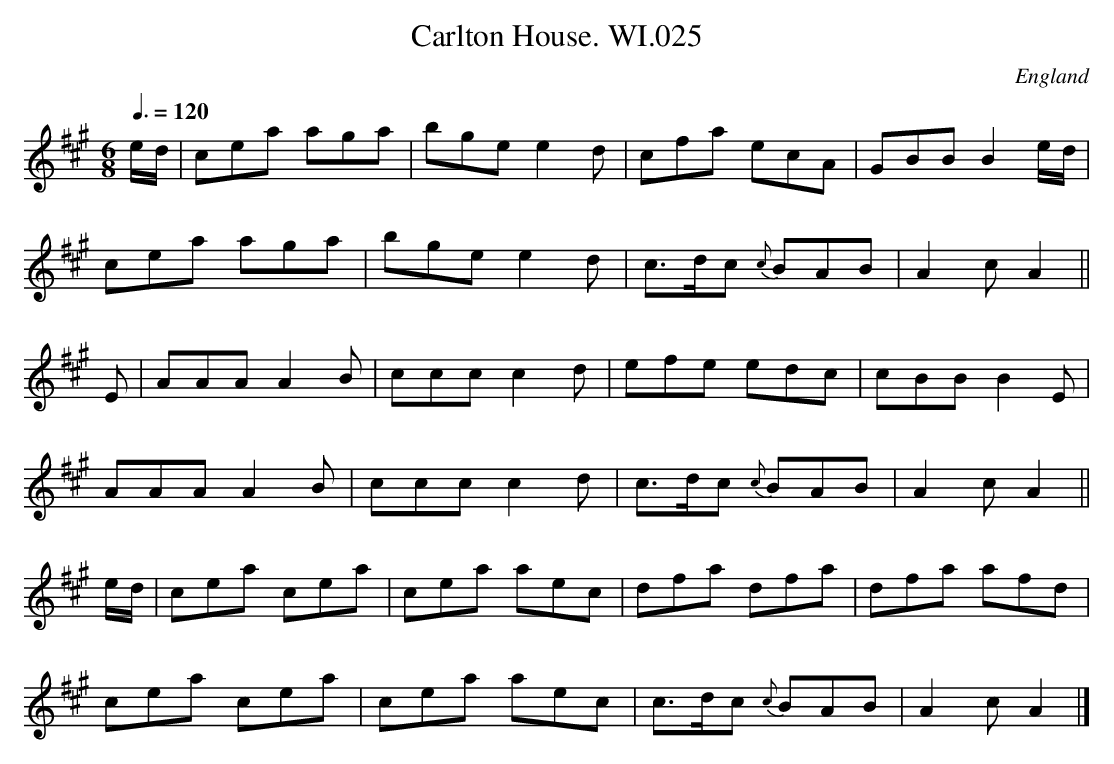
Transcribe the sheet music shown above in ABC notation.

X:1
T:Carlton House. WI.025
L:1/8
M:6/8
O:England
Q:3/8=120
K:A
e/d/|cea aga|bge e2d|cfa ecA|GBB B2e/d/|!
cea aga|bge e2d|c>dc {c}BAB|A2c A2||!
E|AAA A2B|ccc c2d|efe edc|cBB B2E|!
AAA A2B|ccc c2d|c>dc {c}BAB|A2c A2||!
e/d/|cea cea|cea aec|dfa dfa|dfa afd|!
cea cea|cea aec|c>dc {c}BAB|A2c A2|]
